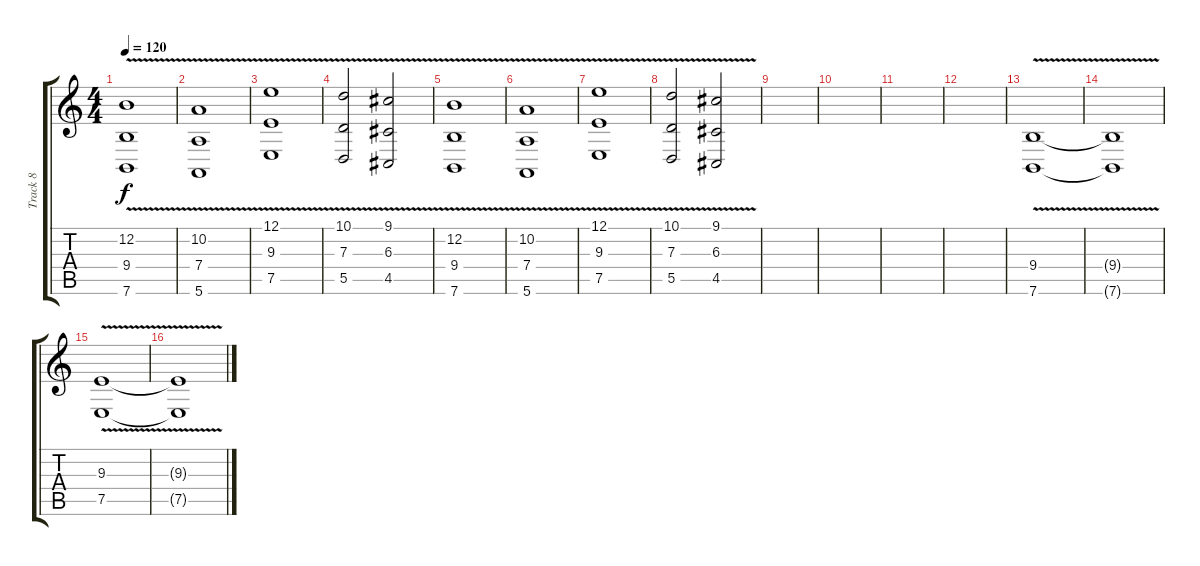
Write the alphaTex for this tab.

\track ("Track 8" "Track 8") {instrument pad8sweep}
\staff {score tabs}
\tuning (E4 B3 G3 D3 A2 E2) {hide}
\ts (4 4)
\tempo 120
\clef g2
\ks c
(12.2{v} 9.4{v} 7.6{v}).1{dy f} |
(10.2{v} 7.4{v} 5.6{v}).1 |
(12.1{v} 9.3{v} 7.5{v}).1 |
(10.1{v} 7.3{v} 5.5{v}).2 (9.1{v} 6.3{v} 4.5{v}).2 |
(12.2{v} 9.4{v} 7.6{v}).1 |
(10.2{v} 7.4{v} 5.6{v}).1 |
(12.1{v} 9.3{v} 7.5{v}).1 |
(10.1{v} 7.3{v} 5.5{v}).2 (9.1{v} 6.3{v} 4.5{v}).2 |
|
|
|
|
(9.4 7.6{v}).1 |
(9.4{v t} 7.6{v t}).1 |
(9.3{v} 7.5{v}).1 |
(9.3{v t} 7.5{v t}).1
